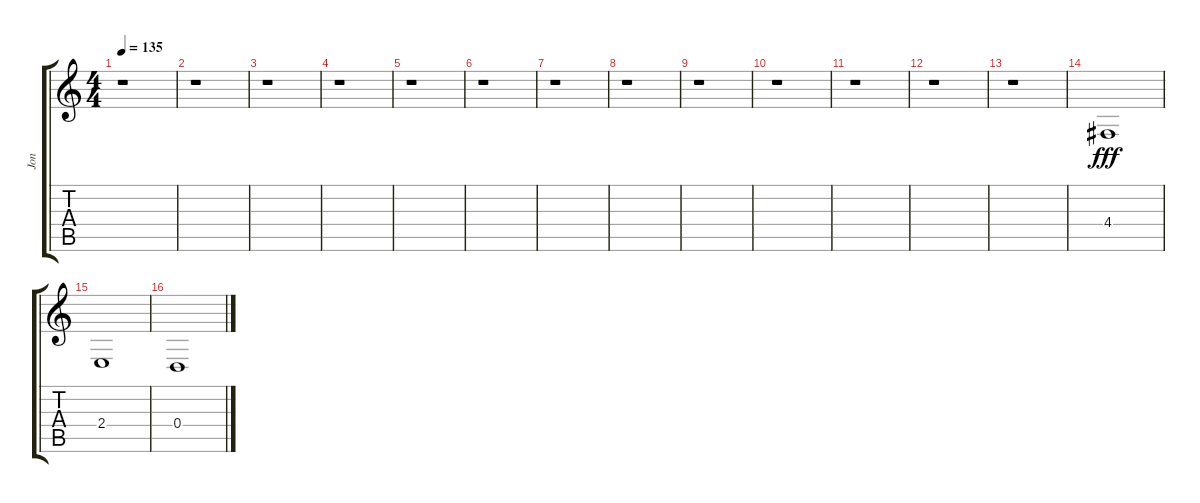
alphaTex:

\track ("Jon" "Jon") {instrument drawbarorgan}
\staff {score tabs}
\tuning (E4 B3 G3 D3 A2 E2) {hide}
\ts (4 4)
\tempo 135
\clef g2
\ks c
r.1{dy ff} |
r.1 |
r.1 |
r.1 |
r.1 |
r.1 |
r.1 |
r.1 |
r.1 |
r.1 |
r.1 |
r.1 |
r.1 |
4.4.1{dy fff} |
2.4.1 |
0.4.1
